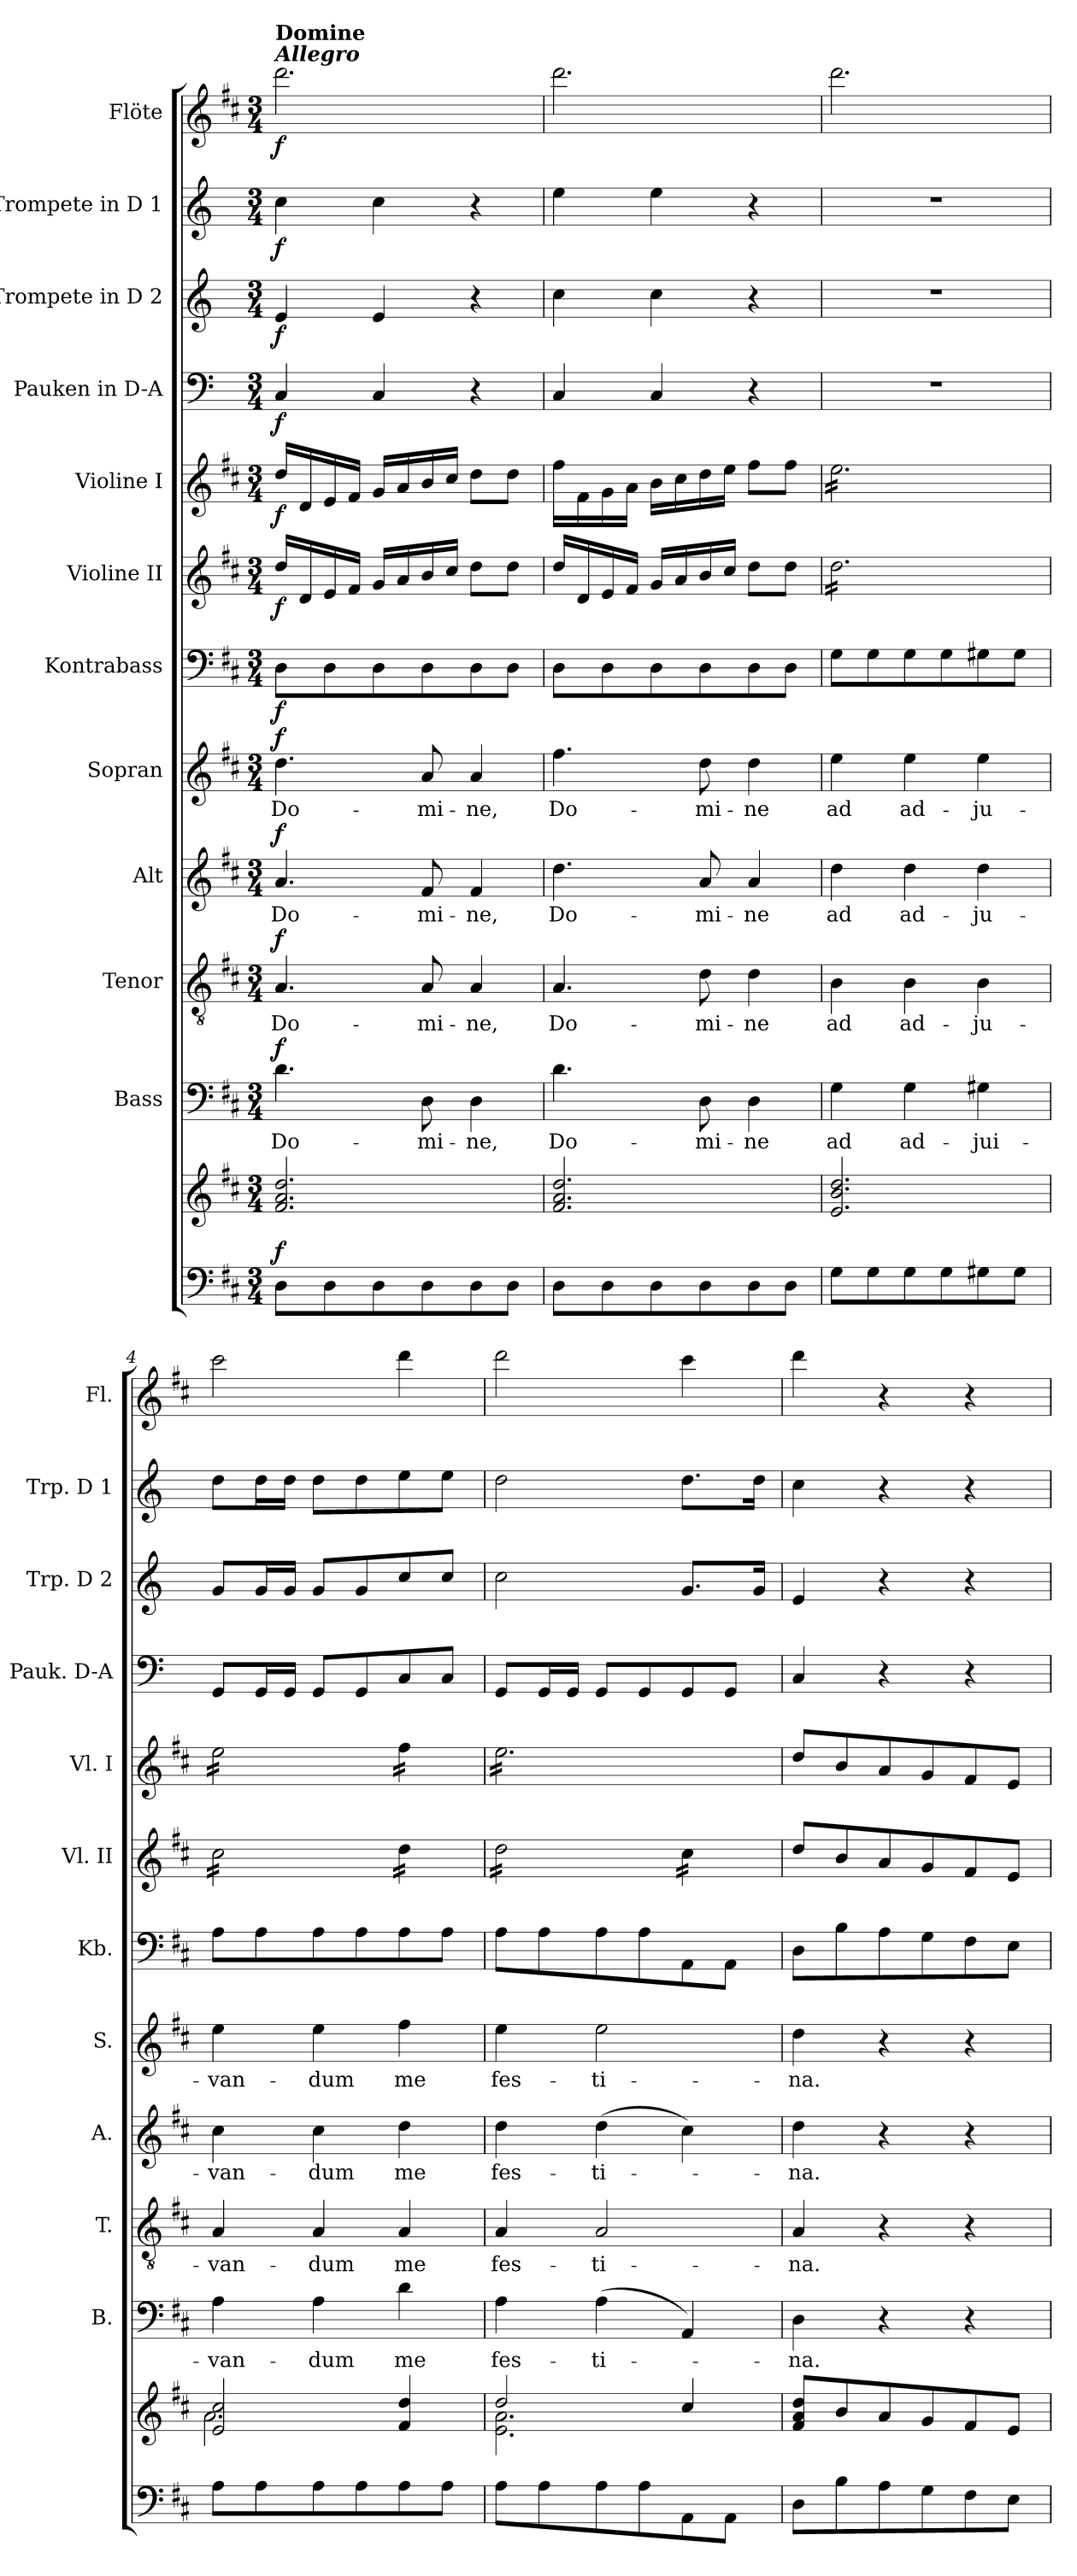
**kern	**kern	**dynam	**kern	**text	**dynam	**kern	**text	**dynam	**kern	**text	**dynam	**kern	**text	**dynam	**kern	**dynam	**kern	**dynam	**kern	**dynam	**kern	**dynam	**kern	**dynam	**kern	**dynam	**kern	**dynam
*part12	*part12	*part12	*part11	*part11	*part11	*part10	*part10	*part10	*part9	*part9	*part9	*part8	*part8	*part8	*part7	*part7	*part6	*part6	*part5	*part5	*part4	*part4	*part3	*part3	*part2	*part2	*part1	*part1
*staff13	*staff12	*staff12/13	*staff11	*staff11	*staff11	*staff10	*staff10	*staff10	*staff9	*staff9	*staff9	*staff8	*staff8	*staff8	*staff7	*staff7	*staff6	*staff6	*staff5	*staff5	*staff4	*staff4	*staff3	*staff3	*staff2	*staff2	*staff1	*staff1
*	*	*	*I"Bass	*	*	*I"Tenor	*	*	*I"Alt	*	*	*I"Sopran	*	*	*I"Kontrabass	*	*I"Violine II	*	*I"Violine I	*	*I"Pauken in D-A	*	*I"Trompete in D 2	*	*I"Trompete in D 1	*	*I"Flöte	*
*	*	*	*I'B.	*	*	*I'T.	*	*	*I'A.	*	*	*I'S.	*	*	*I'Kb.	*	*I'Vl. II	*	*I'Vl. I	*	*I'Pauk. D-A	*	*I'Trp. D 2	*	*I'Trp. D 1	*	*I'Fl.	*
*clefF4	*clefG2	*	*clefF4	*	*	*clefGv2	*	*	*clefG2	*	*	*clefG2	*	*	*clefF4	*	*clefG2	*	*clefG2	*	*clefF4	*	*clefG2	*	*clefG2	*	*clefG2	*
*	*	*	*	*	*	*	*	*	*	*	*	*	*	*	*ITrd7c12	*	*	*	*	*	*ITrd-1c-2	*	*ITrd-1c-2	*	*ITrd-1c-2	*	*	*
*k[f#c#]	*k[f#c#]	*	*k[f#c#]	*	*	*k[f#c#]	*	*	*k[f#c#]	*	*	*k[f#c#]	*	*	*k[f#c#]	*	*k[f#c#]	*	*k[f#c#]	*	*k[f#c#]	*	*k[f#c#]	*	*k[f#c#]	*	*k[f#c#]	*
*D:	*D:	*	*D:	*	*	*D:	*	*	*D:	*	*	*D:	*	*	*D:	*	*D:	*	*D:	*	*D:	*	*D:	*	*D:	*	*D:	*
*M3/4	*M3/4	*	*M3/4	*	*	*M3/4	*	*	*M3/4	*	*	*M3/4	*	*	*M3/4	*	*M3/4	*	*M3/4	*	*M3/4	*	*M3/4	*	*M3/4	*	*M3/4	*
=1	=1	=1	=1	=1	=1	=1	=1	=1	=1	=1	=1	=1	=1	=1	=1	=1	=1	=1	=1	=1	=1	=1	=1	=1	=1	=1	=1	=1
!	!	!	!	!	!	!	!	!	!	!	!	!	!	!	!	!	!	!	!	!	!	!	!	!	!	!	!LO:TX:a:Bi:t=Allegro	!
!	!	!	!	!	!	!	!	!	!	!	!	!	!	!	!	!	!	!	!	!	!	!	!	!	!	!	!LO:TX:a:B:t=Domine	!
!	!	!LO:DY:a=2	!	!LO:LY:b	!LO:DY:a	!	!LO:LY:b	!LO:DY:a	!	!LO:LY:b	!LO:DY:a	!	!LO:LY:b	!LO:DY:a	!	!LO:DY:b	!	!LO:DY:b	!	!LO:DY:b	!	!LO:DY:b	!	!LO:DY:b	!	!LO:DY:b	!	!LO:DY:b
8D\L	2.f#/ 2.a/ 2.dd/	f	4.d\	Do-	f	4.A/	Do-	f	4.a/	Do-	f	4.dd\	Do-	f	8DD\L	f	16dd/LL	f	16dd/LL	f	4D/	f	4f#/	f	4dd\	f	2.ddd\	f
.	.	.	.	.	.	.	.	.	.	.	.	.	.	.	.	.	16d/	.	16d/	.	.	.	.	.	.	.	.	.
8D\	.	.	.	.	.	.	.	.	.	.	.	.	.	.	8DD\	.	16e/	.	16e/	.	.	.	.	.	.	.	.	.
.	.	.	.	.	.	.	.	.	.	.	.	.	.	.	.	.	16f#/JJ	.	16f#/JJ	.	.	.	.	.	.	.	.	.
8D\	.	.	.	.	.	.	.	.	.	.	.	.	.	.	8DD\	.	16g/LL	.	16g/LL	.	4D/	.	4f#/	.	4dd\	.	.	.
.	.	.	.	.	.	.	.	.	.	.	.	.	.	.	.	.	16a/	.	16a/	.	.	.	.	.	.	.	.	.
!	!	!	!	!LO:LY:b	!	!	!LO:LY:b	!	!	!LO:LY:b	!	!	!LO:LY:b	!	!	!	!	!	!	!	!	!	!	!	!	!	!	!
8D\	.	.	8D\	-mi-	.	8A/	-mi-	.	8f#/	-mi-	.	8a/	-mi-	.	8DD\	.	16b/	.	16b/	.	.	.	.	.	.	.	.	.
.	.	.	.	.	.	.	.	.	.	.	.	.	.	.	.	.	16cc#/JJ	.	16cc#/JJ	.	.	.	.	.	.	.	.	.
!	!	!	!	!LO:LY:b	!	!	!LO:LY:b	!	!	!LO:LY:b	!	!	!LO:LY:b	!	!	!	!	!	!	!	!	!	!	!	!	!	!	!
8D\	.	.	4D\	-ne,	.	4A/	-ne,	.	4f#/	-ne,	.	4a/	-ne,	.	8DD\	.	8dd\L	.	8dd\L	.	4r	.	4r	.	4r	.	.	.
8D\J	.	.	.	.	.	.	.	.	.	.	.	.	.	.	8DD\J	.	8dd\J	.	8dd\J	.	.	.	.	.	.	.	.	.
=2	=2	=2	=2	=2	=2	=2	=2	=2	=2	=2	=2	=2	=2	=2	=2	=2	=2	=2	=2	=2	=2	=2	=2	=2	=2	=2	=2	=2
!	!	!	!	!LO:LY:b	!	!	!LO:LY:b	!	!	!LO:LY:b	!	!	!LO:LY:b	!	!	!	!	!	!	!	!	!	!	!	!	!	!	!
8D\L	2.f#/ 2.a/ 2.dd/	.	4.d\	Do-	.	4.A/	Do-	.	4.dd\	Do-	.	4.ff#\	Do-	.	8DD\L	.	16dd/LL	.	16ff#\LL	.	4D/	.	4dd\	.	4ff#\	.	2.ddd\	.
.	.	.	.	.	.	.	.	.	.	.	.	.	.	.	.	.	16d/	.	16f#\	.	.	.	.	.	.	.	.	.
8D\	.	.	.	.	.	.	.	.	.	.	.	.	.	.	8DD\	.	16e/	.	16g\	.	.	.	.	.	.	.	.	.
.	.	.	.	.	.	.	.	.	.	.	.	.	.	.	.	.	16f#/JJ	.	16a\JJ	.	.	.	.	.	.	.	.	.
8D\	.	.	.	.	.	.	.	.	.	.	.	.	.	.	8DD\	.	16g/LL	.	16b\LL	.	4D/	.	4dd\	.	4ff#\	.	.	.
.	.	.	.	.	.	.	.	.	.	.	.	.	.	.	.	.	16a/	.	16cc#\	.	.	.	.	.	.	.	.	.
!	!	!	!	!LO:LY:b	!	!	!LO:LY:b	!	!	!LO:LY:b	!	!	!LO:LY:b	!	!	!	!	!	!	!	!	!	!	!	!	!	!	!
8D\	.	.	8D\	-mi-	.	8d\	-mi-	.	8a/	-mi-	.	8dd\	-mi-	.	8DD\	.	16b/	.	16dd\	.	.	.	.	.	.	.	.	.
.	.	.	.	.	.	.	.	.	.	.	.	.	.	.	.	.	16cc#/JJ	.	16ee\JJ	.	.	.	.	.	.	.	.	.
!	!	!	!	!LO:LY:b	!	!	!LO:LY:b	!	!	!LO:LY:b	!	!	!LO:LY:b	!	!	!	!	!	!	!	!	!	!	!	!	!	!	!
8D\	.	.	4D\	-ne	.	4d\	-ne	.	4a/	-ne	.	4dd\	-ne	.	8DD\	.	8dd\L	.	8ff#\L	.	4r	.	4r	.	4r	.	.	.
8D\J	.	.	.	.	.	.	.	.	.	.	.	.	.	.	8DD\J	.	8dd\J	.	8ff#\J	.	.	.	.	.	.	.	.	.
=3	=3	=3	=3	=3	=3	=3	=3	=3	=3	=3	=3	=3	=3	=3	=3	=3	=3	=3	=3	=3	=3	=3	=3	=3	=3	=3	=3	=3
!	!	!	!	!LO:LY:b	!	!	!LO:LY:b	!	!	!LO:LY:b	!	!	!LO:LY:b	!	!	!	!	!	!	!	!	!	!	!	!	!	!	!
*	*	*	*	*	*	*	*	*	*	*	*	*	*	*	*	*	*tremolo	*	*	*	*	*	*	*	*	*	*	*
*	*	*	*	*	*	*	*	*	*	*	*	*	*	*	*	*	*	*	*tremolo	*	*	*	*	*	*	*	*	*
8G\L	2.e/ 2.b/ 2.dd/	.	4G\	ad	.	4B\	ad	.	4dd\	ad	.	4ee\	ad	.	8GG\L	.	16dd\LL	.	16ee\LL	.	2.r	.	2.r	.	2.r	.	2.ddd\	.
.	.	.	.	.	.	.	.	.	.	.	.	.	.	.	.	.	16dd\	.	16ee\	.	.	.	.	.	.	.	.	.
8G\	.	.	.	.	.	.	.	.	.	.	.	.	.	.	8GG\	.	16dd\	.	16ee\	.	.	.	.	.	.	.	.	.
.	.	.	.	.	.	.	.	.	.	.	.	.	.	.	.	.	16dd\	.	16ee\	.	.	.	.	.	.	.	.	.
!	!	!	!	!LO:LY:b	!	!	!LO:LY:b	!	!	!LO:LY:b	!	!	!LO:LY:b	!	!	!	!	!	!	!	!	!	!	!	!	!	!	!
8G\	.	.	4G\	ad-	.	4B\	ad-	.	4dd\	ad-	.	4ee\	ad-	.	8GG\	.	16dd\	.	16ee\	.	.	.	.	.	.	.	.	.
.	.	.	.	.	.	.	.	.	.	.	.	.	.	.	.	.	16dd\	.	16ee\	.	.	.	.	.	.	.	.	.
8G\	.	.	.	.	.	.	.	.	.	.	.	.	.	.	8GG\	.	16dd\	.	16ee\	.	.	.	.	.	.	.	.	.
.	.	.	.	.	.	.	.	.	.	.	.	.	.	.	.	.	16dd\	.	16ee\	.	.	.	.	.	.	.	.	.
!	!	!	!	!LO:LY:b	!	!	!LO:LY:b	!	!	!LO:LY:b	!	!	!LO:LY:b	!	!	!	!	!	!	!	!	!	!	!	!	!	!	!
8G#X\	.	.	4G#X\	-jui-	.	4B\	-ju-	.	4dd\	-ju-	.	4ee\	-ju-	.	8GG#X\	.	16dd\	.	16ee\	.	.	.	.	.	.	.	.	.
.	.	.	.	.	.	.	.	.	.	.	.	.	.	.	.	.	16dd\	.	16ee\	.	.	.	.	.	.	.	.	.
8G#\J	.	.	.	.	.	.	.	.	.	.	.	.	.	.	8GG#\J	.	16dd\	.	16ee\	.	.	.	.	.	.	.	.	.
.	.	.	.	.	.	.	.	.	.	.	.	.	.	.	.	.	16dd\JJ	.	16ee\JJ	.	.	.	.	.	.	.	.	.
=4	=4	=4	=4	=4	=4	=4	=4	=4	=4	=4	=4	=4	=4	=4	=4	=4	=4	=4	=4	=4	=4	=4	=4	=4	=4	=4	=4	=4
*	*^	*	*	*	*	*	*	*	*	*	*	*	*	*	*	*	*	*	*	*	*	*	*	*	*	*	*	*
!	!	!	!	!	!LO:LY:b	!	!	!LO:LY:b	!	!	!LO:LY:b	!	!	!LO:LY:b	!	!	!	!	!	!	!	!	!	!	!	!	!	!	!
8A\L	2e/ 2cc#/	2.a\	.	4A\	-van-	.	4A/	-van-	.	4cc#\	-van-	.	4ee\	-van-	.	8AA\L	.	16cc#\LL	.	16ee\LL	.	8AA/L	.	8a/L	.	8ee\L	.	2ccc#\	.
.	.	.	.	.	.	.	.	.	.	.	.	.	.	.	.	.	.	16cc#\	.	16ee\	.	.	.	.	.	.	.	.	.
8A\	.	.	.	.	.	.	.	.	.	.	.	.	.	.	.	8AA\	.	16cc#\	.	16ee\	.	16AA/L	.	16a/L	.	16ee\L	.	.	.
.	.	.	.	.	.	.	.	.	.	.	.	.	.	.	.	.	.	16cc#\	.	16ee\	.	16AA/JJ	.	16a/JJ	.	16ee\JJ	.	.	.
!	!	!	!	!	!LO:LY:b	!	!	!LO:LY:b	!	!	!LO:LY:b	!	!	!LO:LY:b	!	!	!	!	!	!	!	!	!	!	!	!	!	!	!
8A\	.	.	.	4A\	-dum	.	4A/	-dum	.	4cc#\	-dum	.	4ee\	-dum	.	8AA\	.	16cc#\	.	16ee\	.	8AA/L	.	8a/L	.	8ee\L	.	.	.
.	.	.	.	.	.	.	.	.	.	.	.	.	.	.	.	.	.	16cc#\	.	16ee\	.	.	.	.	.	.	.	.	.
8A\	.	.	.	.	.	.	.	.	.	.	.	.	.	.	.	8AA\	.	16cc#\	.	16ee\	.	8AA/	.	8a/	.	8ee\	.	.	.
.	.	.	.	.	.	.	.	.	.	.	.	.	.	.	.	.	.	16cc#\JJ	.	16ee\JJ	.	.	.	.	.	.	.	.	.
!	!	!	!	!	!LO:LY:b	!	!	!LO:LY:b	!	!	!LO:LY:b	!	!	!LO:LY:b	!	!	!	!	!	!	!	!	!	!	!	!	!	!	!
8A\	4f#/ 4dd/	.	.	4d\	me	.	4A/	me	.	4dd\	me	.	4ff#\	me	.	8AA\	.	16dd\LL	.	16ff#\LL	.	8D/	.	8dd/	.	8ff#\	.	4ddd\	.
.	.	.	.	.	.	.	.	.	.	.	.	.	.	.	.	.	.	16dd\	.	16ff#\	.	.	.	.	.	.	.	.	.
8A\J	.	.	.	.	.	.	.	.	.	.	.	.	.	.	.	8AA\J	.	16dd\	.	16ff#\	.	8D/J	.	8dd/J	.	8ff#\J	.	.	.
.	.	.	.	.	.	.	.	.	.	.	.	.	.	.	.	.	.	16dd\JJ	.	16ff#\JJ	.	.	.	.	.	.	.	.	.
!!LO:PB:g=z
=5	=5	=5	=5	=5	=5	=5	=5	=5	=5	=5	=5	=5	=5	=5	=5	=5	=5	=5	=5	=5	=5	=5	=5	=5	=5	=5	=5	=5	=5
!	!	!	!	!	!LO:LY:b	!	!	!LO:LY:b	!	!	!LO:LY:b	!	!	!LO:LY:b	!	!	!	!	!	!	!	!	!	!	!	!	!	!	!
8A\L	2dd/	2.e\ 2.a\	.	4A\	fes-	.	4A/	fes-	.	4dd\	fes-	.	4ee\	fes-	.	8AA\L	.	16dd\LL	.	16ee\LL	.	8AA/L	.	2dd\	.	2ee\	.	2ddd\	.
.	.	.	.	.	.	.	.	.	.	.	.	.	.	.	.	.	.	16dd\	.	16ee\	.	.	.	.	.	.	.	.	.
8A\	.	.	.	.	.	.	.	.	.	.	.	.	.	.	.	8AA\	.	16dd\	.	16ee\	.	16AA/L	.	.	.	.	.	.	.
.	.	.	.	.	.	.	.	.	.	.	.	.	.	.	.	.	.	16dd\	.	16ee\	.	16AA/JJ	.	.	.	.	.	.	.
!	!	!	!	!	!LO:LY:b	!	!	!LO:LY:b	!	!	!LO:LY:b	!	!	!LO:LY:b	!	!	!	!	!	!	!	!	!	!	!	!	!	!	!
8A\	.	.	.	(>4A\	-ti-	.	2A/	-ti-	.	(>4dd\	-ti-	.	2ee\	-ti-	.	8AA\	.	16dd\	.	16ee\	.	8AA/L	.	.	.	.	.	.	.
.	.	.	.	.	.	.	.	.	.	.	.	.	.	.	.	.	.	16dd\	.	16ee\	.	.	.	.	.	.	.	.	.
8A\	.	.	.	.	.	.	.	.	.	.	.	.	.	.	.	8AA\	.	16dd\	.	16ee\	.	8AA/	.	.	.	.	.	.	.
.	.	.	.	.	.	.	.	.	.	.	.	.	.	.	.	.	.	16dd\JJ	.	16ee\	.	.	.	.	.	.	.	.	.
8AA\	4cc#/	.	.	4AA/)	.	.	.	.	.	4cc#\)	.	.	.	.	.	8AAA\	.	16cc#\LL	.	16ee\	.	8AA/	.	8.a/L	.	8.ee\L	.	4ccc#\	.
.	.	.	.	.	.	.	.	.	.	.	.	.	.	.	.	.	.	16cc#\	.	16ee\	.	.	.	.	.	.	.	.	.
8AA\J	.	.	.	.	.	.	.	.	.	.	.	.	.	.	.	8AAA\J	.	16cc#\	.	16ee\	.	8AA/J	.	.	.	.	.	.	.
.	.	.	.	.	.	.	.	.	.	.	.	.	.	.	.	.	.	16cc#\JJ	.	16ee\JJ	.	.	.	16a/Jk	.	16ee\Jk	.	.	.
*	*	*	*	*	*	*	*	*	*	*	*	*	*	*	*	*	*	*	*	*Xtremolo	*	*	*	*	*	*	*	*	*
*	*	*	*	*	*	*	*	*	*	*	*	*	*	*	*	*	*	*Xtremolo	*	*	*	*	*	*	*	*	*	*	*
*	*v	*v	*	*	*	*	*	*	*	*	*	*	*	*	*	*	*	*	*	*	*	*	*	*	*	*	*	*	*
=6	=6	=6	=6	=6	=6	=6	=6	=6	=6	=6	=6	=6	=6	=6	=6	=6	=6	=6	=6	=6	=6	=6	=6	=6	=6	=6	=6	=6
!	!	!	!	!LO:LY:b	!	!	!LO:LY:b	!	!	!LO:LY:b	!	!	!LO:LY:b	!	!	!	!	!	!	!	!	!	!	!	!	!	!	!
8D\L	8f#/ 8a/ 8dd/L	.	4D\	-na.	.	4A/	-na.	.	4dd\	-na.	.	4dd\	-na.	.	8DD\L	.	8dd/L	.	8dd/L	.	4D/	.	4f#/	.	4dd\	.	4ddd\	.
8B\	8b/	.	.	.	.	.	.	.	.	.	.	.	.	.	8BB\	.	8b/	.	8b/	.	.	.	.	.	.	.	.	.
8A\	8a/	.	4r	.	.	4r	.	.	4r	.	.	4r	.	.	8AA\	.	8a/	.	8a/	.	4r	.	4r	.	4r	.	4r	.
8G\	8g/	.	.	.	.	.	.	.	.	.	.	.	.	.	8GG\	.	8g/	.	8g/	.	.	.	.	.	.	.	.	.
8F#\	8f#/	.	4r	.	.	4r	.	.	4r	.	.	4r	.	.	8FF#\	.	8f#/	.	8f#/	.	4r	.	4r	.	4r	.	4r	.
8E\J	8e/J	.	.	.	.	.	.	.	.	.	.	.	.	.	8EE\J	.	8e/J	.	8e/J	.	.	.	.	.	.	.	.	.
=	=	=	=	=	=	=	=	=	=	=	=	=	=	=	=	=	=	=	=	=	=	=	=	=	=	=	=	=
*-	*-	*-	*-	*-	*-	*-	*-	*-	*-	*-	*-	*-	*-	*-	*-	*-	*-	*-	*-	*-	*-	*-	*-	*-	*-	*-	*-	*-
